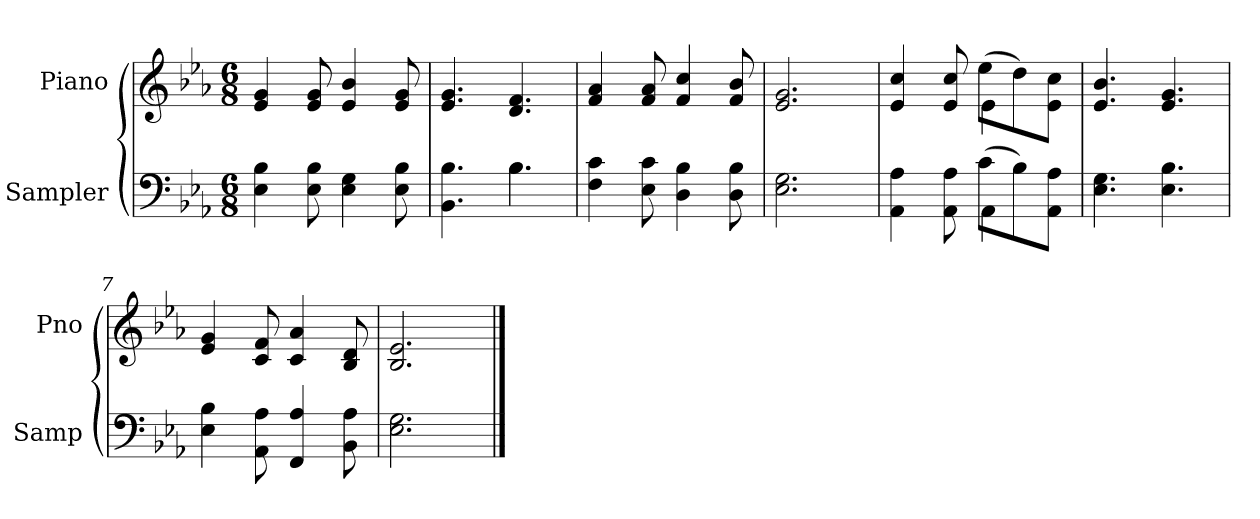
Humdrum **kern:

**kern	**kern
*part2	*part1
*staff2	*staff1
*I"Sampler	*I"Piano
*I'Samp	*I'Pno
*clefF4	*clefG2
*k[b-e-a-]	*k[b-e-a-]
*E-:	*E-:
*M6/8	*M6/8
=1	=1
4E- 4B-	4e- 4g
8E- 8B-	8e- 8g
4E- 4G	4e- 4b-
8E- 8B-	8e- 8g
=2	=2
*^	*
4.BB- 4.B-	4.ryy	4.e- 4.g
4.B-\	4.B-	4.d 4.f
*v	*v	*
=3	=3
4F 4c	4f 4a-
8E- 8c	8f 8a-
4D 4B-	4f 4cc
8D 8B-	8f 8b-
=4	=4
2.E- 2.G	2.e- 2.g
=5	=5
*^	*^
4AA- 4A-	4.ryy	4e- 4cc	4.ryy
8AA- 8A-	.	8e- 8cc	.
(8c\L	4AA-	(8ee-\L	4e-
8B-\)	.	8dd\)	.
8AA-\ 8A-\J	8ryy	8e-\ 8cc\J	8ryy
*v	*v	*	*
*	*v	*v
=6	=6
4.E- 4.G	4.e- 4.b-
4.E- 4.B-	4.e- 4.g
=7	=7
4E- 4B-	4e- 4g
8AA- 8A-	8c 8f
4FF 4A-	4c 4a-
8BB- 8A-	8B- 8d
=8	=8
2.E- 2.G	2.B- 2.e-
==	==
*-	*-
